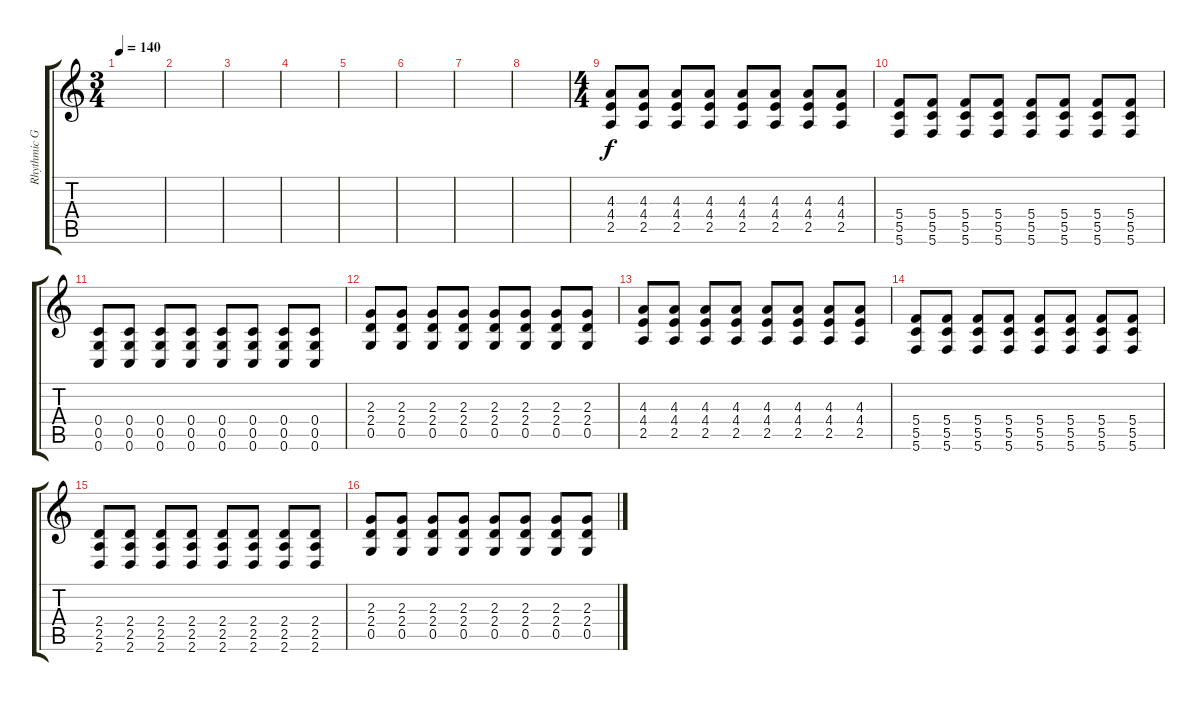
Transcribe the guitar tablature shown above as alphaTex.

\track ("Rhythmic Guitar" "Rhythmic G") {instrument distortionguitar}
\staff {score tabs}
\tuning (D4 A3 F3 C3 G2 C2) {hide}
\ts (3 4)
\tempo 140
\clef g2
\ks c
|
|
|
|
|
|
|
|
\ts (4 4)
(4.3 4.4 2.5).8 (4.3 4.4 2.5).8 (4.3 4.4 2.5).8 (4.3 4.4 2.5).8 (4.3 4.4 2.5).8 (4.3 4.4 2.5).8 (4.3 4.4 2.5).8 (4.3 4.4 2.5).8 |
(5.4 5.5 5.6).8 (5.4 5.5 5.6).8 (5.4 5.5 5.6).8 (5.4 5.5 5.6).8 (5.4 5.5 5.6).8 (5.4 5.5 5.6).8 (5.4 5.5 5.6).8 (5.4 5.5 5.6).8 |
(0.4 0.5 0.6).8 (0.4 0.5 0.6).8 (0.4 0.5 0.6).8 (0.4 0.5 0.6).8 (0.4 0.5 0.6).8 (0.4 0.5 0.6).8 (0.4 0.5 0.6).8 (0.4 0.5 0.6).8 |
(2.3 2.4 0.5).8 (2.3 2.4 0.5).8 (2.3 2.4 0.5).8 (2.3 2.4 0.5).8 (2.3 2.4 0.5).8 (2.3 2.4 0.5).8 (2.3 2.4 0.5).8 (2.3 2.4 0.5).8 |
(4.3 4.4 2.5).8 (4.3 4.4 2.5).8 (4.3 4.4 2.5).8 (4.3 4.4 2.5).8 (4.3 4.4 2.5).8 (4.3 4.4 2.5).8 (4.3 4.4 2.5).8 (4.3 4.4 2.5).8 |
(5.4 5.5 5.6).8 (5.4 5.5 5.6).8 (5.4 5.5 5.6).8 (5.4 5.5 5.6).8 (5.4 5.5 5.6).8 (5.4 5.5 5.6).8 (5.4 5.5 5.6).8 (5.4 5.5 5.6).8 |
(2.4 2.5 2.6).8 (2.4 2.5 2.6).8 (2.4 2.5 2.6).8 (2.4 2.5 2.6).8 (2.4 2.5 2.6).8 (2.4 2.5 2.6).8 (2.4 2.5 2.6).8 (2.4 2.5 2.6).8 |
(2.3 2.4 0.5).8 (2.3 2.4 0.5).8 (2.3 2.4 0.5).8 (2.3 2.4 0.5).8 (2.3 2.4 0.5).8 (2.3 2.4 0.5).8 (2.3 2.4 0.5).8 (2.3 2.4 0.5).8
